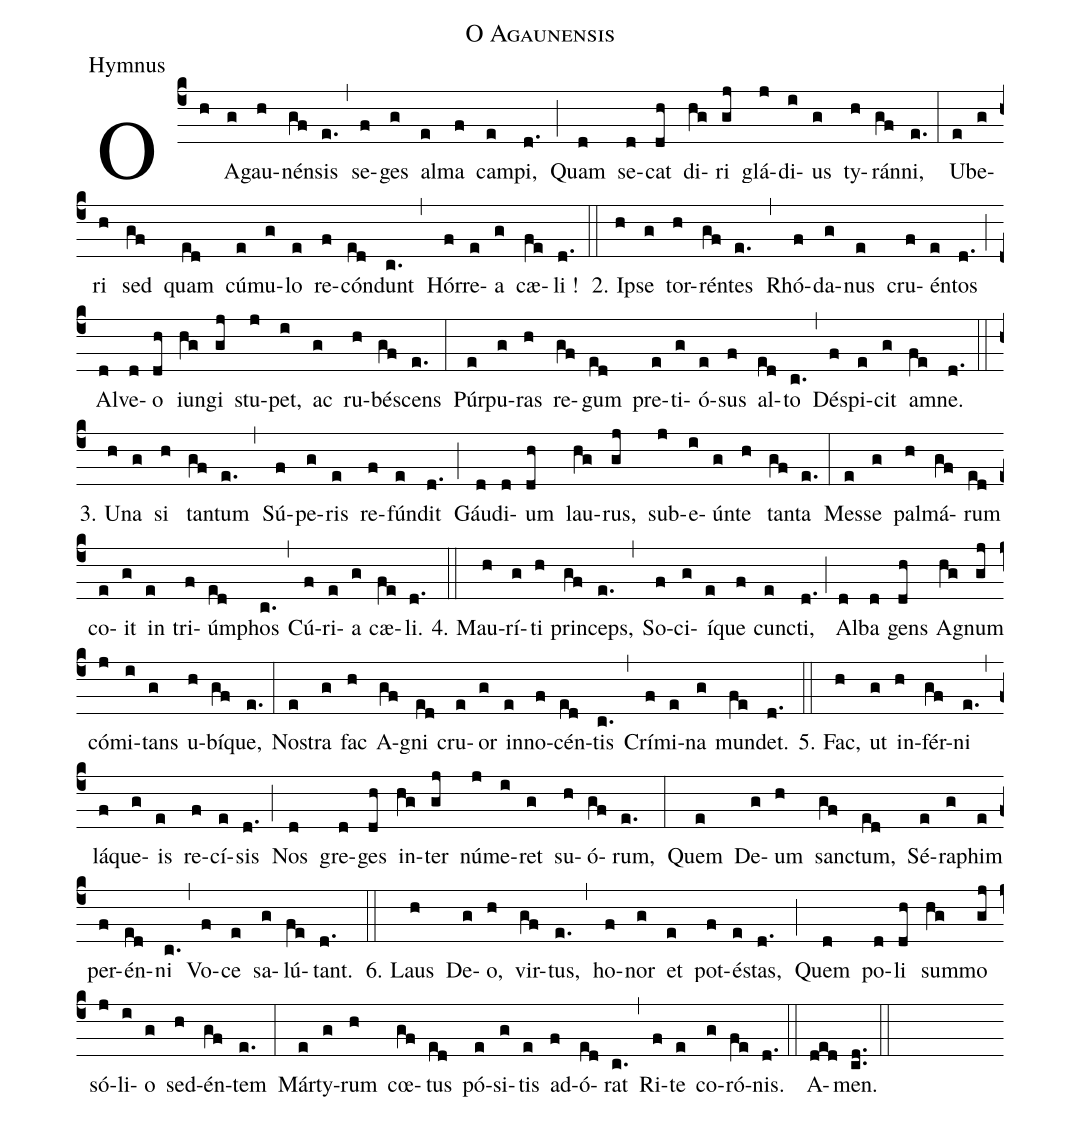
name:O Agaunensis;
office-part:Hymnus;
%%
(c4) O(h) A(g)gau(h)nén(gf)sis(e.) (,)
se(f)ges(g) al(e)ma(f) cam(e)pi,(d.) (;)
Quam(d) se(d)cat(dh) di(hg)ri(gj) glá(j)di(i)us(g) ty(h)rán(gf)ni,(e.) (:)
U(e)be(g)ri(h) sed(gf) quam(ed) cú(e)mu(g)lo(e) re(f)cón(ed)dunt(c.) (,)
Hór(f)re(e)a(g) cæ(fe)li !(d.) (::)

2. I(h)pse(g) tor(h)rén(gf)tes(e.) (,)
Rhó(f)da(g)nus(e) cru(f)én(e)tos(d.) (;)
Al(d)ve(d)o(dh) iun(hg)gi(gj) stu(j)pet,(i) ac(g) ru(h)bé(gf)scens(e.) (:)
Púr(e)pu(g)ras(h) re(gf)gum(ed) pre(e)ti(g)ó(e)sus(f) al(ed)to(c.) (,)
Dé(f)spi(e)cit(g) a(fe)mne.(d.) (::)

3. U(h)na(g) si(h) tan(gf)tum(e.) (,)
Sú(f)pe(g)ris(e) re(f)fún(e)dit(d.) (;)
Gáu(d)di(d)um(dh) lau(hg)rus,(gj) sub(j)e(i)ún(g)te(h) tan(gf)ta(e.) (:)
Mes(e)se(g) pal(h)má(gf)rum(ed) co(e)it(g) in(e) tri(f)úm(ed)phos(c.) (,)
Cú(f)ri(e)a(g) cæ(fe)li.(d.) (::)

4. Mau(h)rí(g)ti(h) prin(gf)ceps,(e.) (,)
So(f)ci(g)í(e)que(f) cun(e)cti,(d.) (;)
Al(d)ba(d) gens(dh) A(hg)gnum(gj) cóm(j)i(i)tans(g) u(h)bí(gf)que,(e.) (:)
No(e)stra(g) fac(h) A(gf)gni(ed) cru(e)or(g) in(e)no(f)cén(ed)tis(c.) (,)
Crí(f)mi(e)na(g) mun(fe)det.(d.) (::)

5. Fac,(h) ut(g) in(h)fér(gf)ni(e.) (,)
lá(f)que(g)is(e) re(f)cí(e)sis(d.) (;)
Nos(d) gre(d)ges(dh) in(hg)ter(gj) nú(j)me(i)ret(g) su(h)ó(gf)rum,(e.) (:)
Quem(e) De(g)um(h) san(gf)ctum,(ed) Sé(e)ra(g)phim(e) per(f)én(ed)ni(c.) (,)
Vo(f)ce(e) sa(g)lú(fe)tant.(d.) (::)

6. Laus(h) De(g)o,(h) vir(gf)tus,(e.) (,)
ho(f)nor(g) et(e) pot(f)é(e)stas,(d.) (;)
Quem(d) po(d)li(dh) sum(hg)mo(gj) só(j)li(i)o(g) sed(h)én(gf)tem(e.) (:)
Már(e)ty(g)rum(h) cœ(gf)tus(ed) pó(e)si(g)tis(e) ad(f)ó(ed)rat(c.) (,)
Ri(f)te(e) co(g)ró(fe)nis.(d.) (::)

A(ded)men.(cd..) (::)
